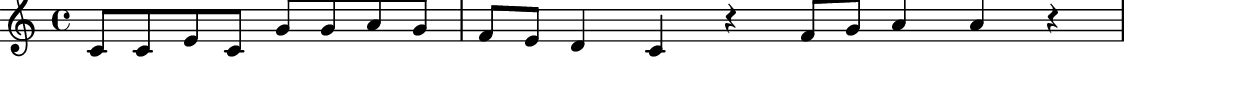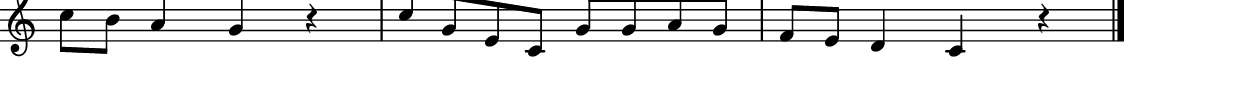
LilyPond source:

% MusicXML to Lilypond converter by Kovi

szovegAAA = \lyricmode {  "Megy" "a" "gő" -- "zös," "megy" "a" "gő" -- "zös" "Ka" -- "ni" -- "zsá" -- "ra," "E" -- "löl" "ül" "a" "ma" -- "si" -- "nisz" -- "ta," "Ki" "a" "gő" -- "zöst," "ki" "a" "gő" -- "zöst" "i" -- "ga" -- "zít" -- "ja."  }

szovegAAB = \lyricmode {  "Ka" -- "ni" -- "zsa" -- "i," "ka" -- "ni" -- "zsa" -- "i" "ál" -- "lo" -- "más" -- "ra," --  \skip 4  \skip 4  \skip 4  \skip 4  \skip 4  \skip 4  \skip 4  \skip 4  \skip 4  \skip 4  \skip 4  \skip 4  \skip 4  \skip 4  \skip 4  \skip 4  \skip 4  \skip 4  \skip 4  }

% Analyzing...
% 1 parts
% 1 Staff
% forceBassClefActive = 
melody = {
% 36 notes in the part
% 1 voices

\new Staff
\new Voice {
% 36 notes
% 6 mesaures

% Measure 1
\clef "treble"
\key c \major
\time 4/4 
c'8 c'8 e'8 c'8 g'8 g'8 a'8 g'8 
% Measure 2
f'8 e'8 d'4 c'4 r4 \bar ":|" 
% Measure 3
f'8 g'8 a'4 a'4 r4 
% Measure 4
\break
c''8 b'8 a'4 g'4 r4 
% Measure 5
c''8 g'8 e'8 c'8 g'8 g'8 a'8 g'8 
% Measure 6
f'8 e'8 d'4 c'4 r4 \bar "|." 
} % voice
} % melody


harmonies = \chordmode {
% 7 chords
\germanChords
c4 s4 s4 s4 g4 s4 c4 s4 f4 s4 s4 s4 s4 s4 c4 s4 s4 s4 s4 s4 g4 s4 c4
}

\include "../../definitions.ly"
